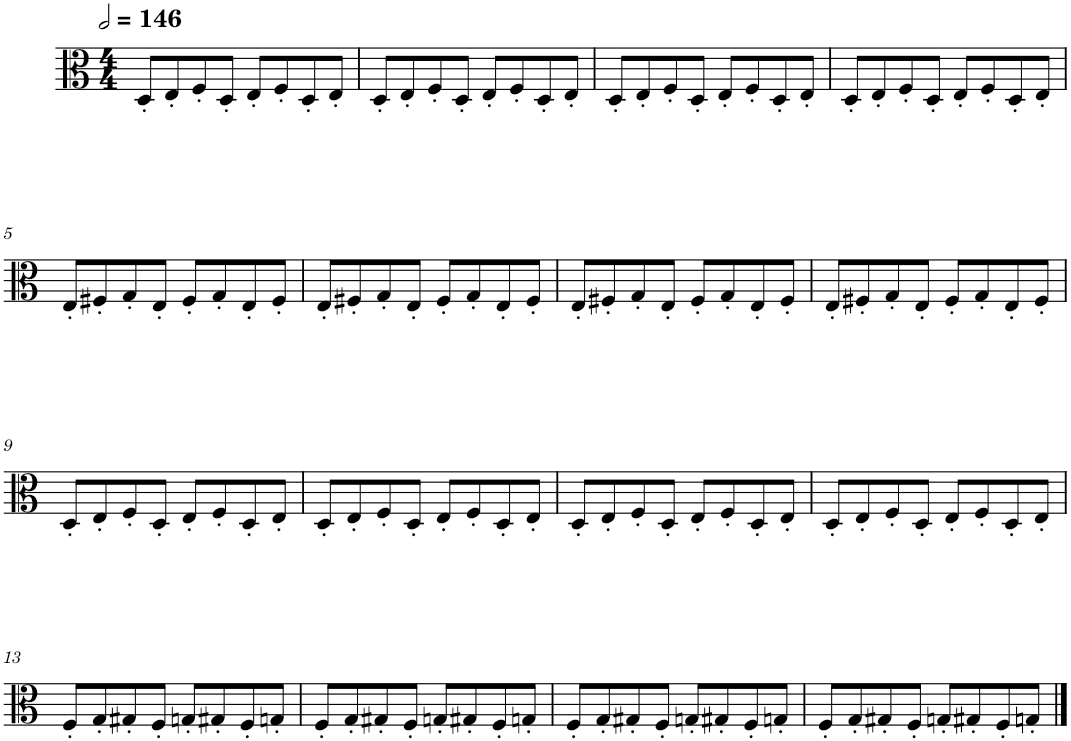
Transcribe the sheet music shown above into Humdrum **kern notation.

**kern
*part1
*staff1
*I"Viola
*I'Vla.
*clefC3
*k[]
*M4/4
*MM292
=1
8D'/L
8E'/
8F'/
8D'/J
8E'/L
8F'/
8D'/
8E'/J
=2
8D'/L
8E'/
8F'/
8D'/J
8E'/L
8F'/
8D'/
8E'/J
=3
8D'/L
8E'/
8F'/
8D'/J
8E'/L
8F'/
8D'/
8E'/J
=4
8D'/L
8E'/
8F'/
8D'/J
8E'/L
8F'/
8D'/
8E'/J
!!LO:LB:g=z
=5
8E'/L
8F#X'/
8G'/
8E'/J
8F#'/L
8G'/
8E'/
8F#'/J
=6
8E'/L
8F#X'/
8G'/
8E'/J
8F#'/L
8G'/
8E'/
8F#'/J
=7
8E'/L
8F#X'/
8G'/
8E'/J
8F#'/L
8G'/
8E'/
8F#'/J
=8
8E'/L
8F#X'/
8G'/
8E'/J
8F#'/L
8G'/
8E'/
8F#'/J
!!LO:LB:g=z
=9
8D'/L
8E'/
8F'/
8D'/J
8E'/L
8F'/
8D'/
8E'/J
=10
8D'/L
8E'/
8F'/
8D'/J
8E'/L
8F'/
8D'/
8E'/J
=11
8D'/L
8E'/
8F'/
8D'/J
8E'/L
8F'/
8D'/
8E'/J
=12
8D'/L
8E'/
8F'/
8D'/J
8E'/L
8F'/
8D'/
8E'/J
!!LO:LB:g=z
=13
8F'/L
8G'/
8G#X'/
8F'/J
8Gn'/L
8G#X'/
8F'/
8Gn'/J
=14
8F'/L
8G'/
8G#X'/
8F'/J
8Gn'/L
8G#X'/
8F'/
8Gn'/J
=15
8F'/L
8G'/
8G#X'/
8F'/J
8Gn'/L
8G#X'/
8F'/
8Gn'/J
=16
8F'/L
8G'/
8G#X'/
8F'/J
8Gn'/L
8G#X'/
8F'/
8Gn'/J
==
*-
